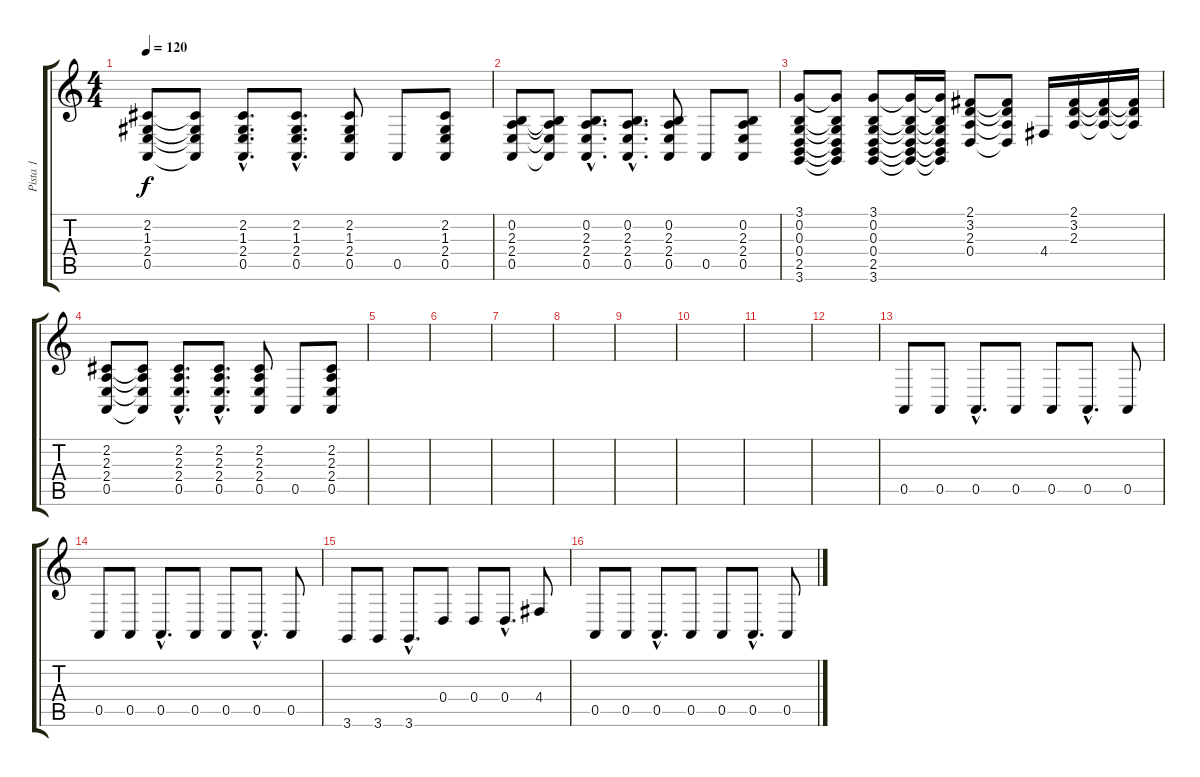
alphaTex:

\track ("Pista 1" "Pista 1") {instrument brightacousticpiano}
\staff {score tabs}
\tuning (E4 B3 G3 D3 A2 E2) {hide}
\ts (4 4)
\tempo 120
\clef g2
\ks c
(2.2 1.3 2.4 0.5).8{dy f} (2.2{t} 1.3{t} 2.4{t} 0.5{t}).8 (2.2{hac} 1.3{hac} 2.4{hac} 0.5{hac}).8{d} (2.2{hac} 1.3{hac} 2.4{hac} 0.5{hac}).8{d} (2.2 1.3 2.4 0.5).8 0.5.8 (2.2 1.3 2.4 0.5).8 |
(0.2 2.3 2.4 0.5).8 (0.2{t} 2.3{t} 2.4{t} 0.5{t}).8 (0.2{hac} 2.3{hac} 2.4{hac} 0.5{hac}).8{d} (0.2{hac} 2.3{hac} 2.4{hac} 0.5{hac}).8{d} (0.2 2.3 2.4 0.5).8 0.5.8 (0.2 2.3 2.4 0.5).8 |
(3.1 0.2 0.3 0.4 2.5 3.6).8 (3.1{t} 0.2{t} 0.3{t} 0.4{t} 2.5{t} 3.6{t}).8 (3.1 0.2 0.3 0.4 2.5 3.6).8 (3.1{t} 0.2{t} 0.3{t} 0.4{t} 2.5{t} 3.6{t}).16 (3.1{t} 0.2{t} 0.3{t} 0.4{t} 2.5{t} 3.6{t}).16 (2.1 3.2 2.3 0.4).8 (2.1{t} 3.2{t} 2.3{t} 0.4{t}).8 4.4.16 (2.1 3.2 2.3).16 (2.1{t} 3.2{t} 2.3{t}).16 (2.1{t} 3.2{t} 2.3{t}).16 |
(2.2 2.3 2.4 0.5).8 (2.2{t} 2.3{t} 2.4{t} 0.5{t}).8 (2.2{hac} 2.3{hac} 2.4{hac} 0.5{hac}).8{d} (2.2{hac} 2.3{hac} 2.4{hac} 0.5{hac}).8{d} (2.2 2.3 2.4 0.5).8 0.5.8 (2.2 2.3 2.4 0.5).8 |
|
|
|
|
|
|
|
|
0.5.8 0.5.8 0.5{hac}.8{d} 0.5.8 0.5.8 0.5{hac}.8{d} 0.5.8 |
0.5.8 0.5.8 0.5{hac}.8{d} 0.5.8 0.5.8 0.5{hac}.8{d} 0.5.8 |
3.6.8 3.6.8 3.6{hac}.8{d} 0.4.8 0.4.8 0.4{hac}.8{d} 4.4.8 |
0.5.8 0.5.8 0.5{hac}.8{d} 0.5.8 0.5.8 0.5{hac}.8{d} 0.5.8
